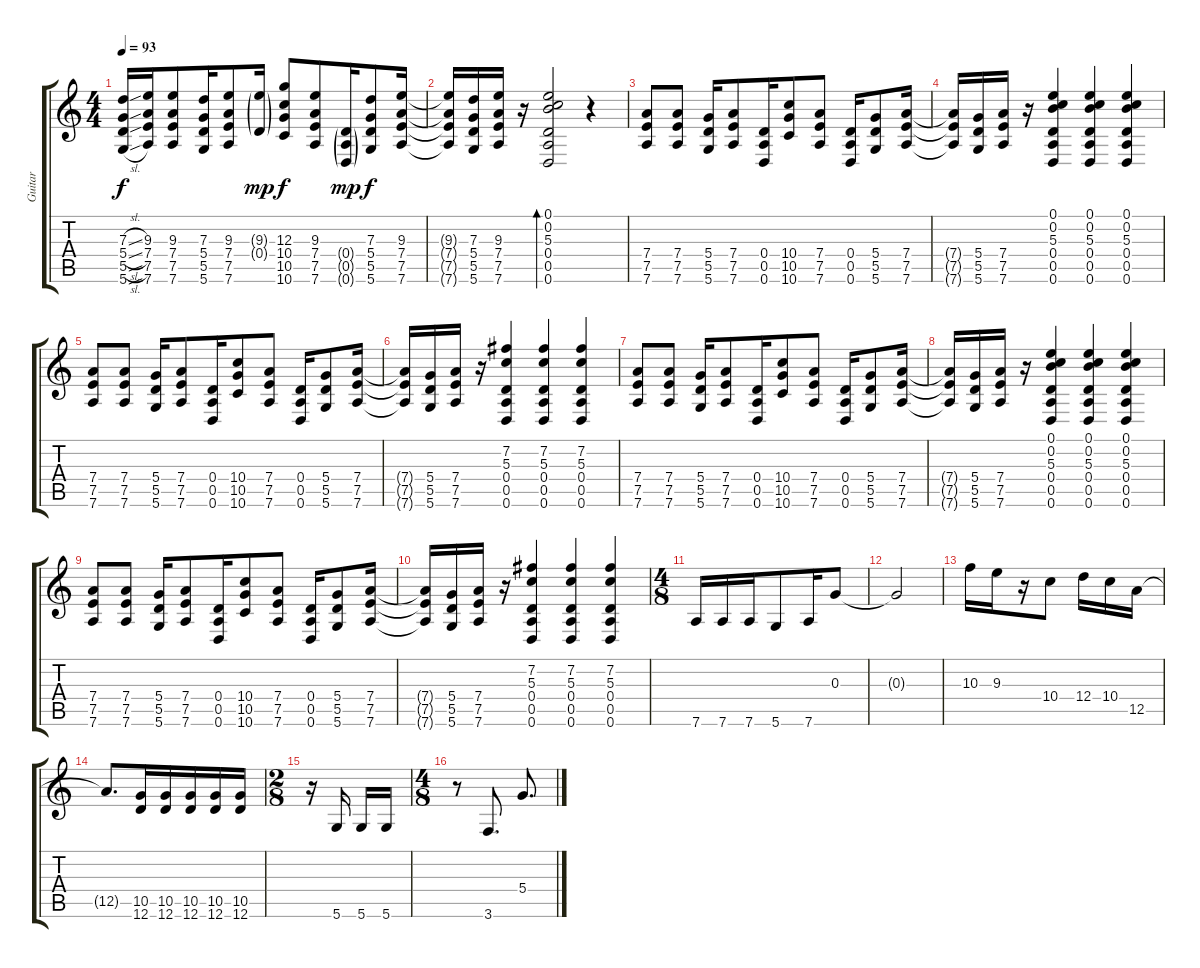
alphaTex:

\track ("Guitar" "Guitar") {instrument overdrivenguitar}
\staff {score tabs}
\tuning (E4 B3 G3 D3 A2 D2) {hide}
\ts (4 4)
\tempo 93
\clef g2
\ks c
(7.3{sl} 5.4{sl} 5.5{sl} 5.6{sl}).16{dy f instrument electricguitarclean beam merge} (9.3 7.4 7.5 7.6).16 (9.3 7.4 7.5 7.6).8{beam merge} (7.3 5.4 5.5 5.6).16 (9.3 7.4 7.5 7.6).8 (9.3{g} 0.4{g}).16{dy mp} (12.3 10.4 10.5 10.6).8{dy f} (9.3 7.4 7.5 7.6).8{beam merge} (0.4{g} 0.5{g} 0.6{g}).16{dy mp} (7.3 5.4 5.5 5.6).8{dy f beam merge} (9.3 7.4 7.5 7.6).16 |
\ks aminor
(9.3{t} 7.4{t} 7.5{t} 7.6{t}).16 (7.3 5.4 5.5 5.6).16 (9.3 7.4 7.5 7.6).16{beam merge} r.16{beam merge} (0.1 0.2 5.3 0.4 0.5 0.6).2{bd 120 beam merge} r.4{instrument overdrivenguitar} |
(7.4 7.5 7.6).8 (7.4 7.5 7.6).8 (5.4 5.5 5.6).16{beam merge} (7.4 7.5 7.6).8 (0.4 0.5 0.6).16{beam merge} (10.4 10.5 10.6).8 (7.4 7.5 7.6).8 (0.4 0.5 0.6).16 (5.4 5.5 5.6).8 (7.4 7.5 7.6).16 |
(7.4{t} 7.5{t} 7.6{t}).16{beam merge} (5.4 5.5 5.6).16 (7.4 7.5 7.6).16{beam merge} r.16{beam merge} (0.1 0.2 5.3 0.4 0.5 0.6).4{beam merge} (0.1 0.2 5.3 0.4 0.5 0.6).4{beam merge} (0.1 0.2 5.3 0.4 0.5 0.6).4 |
(7.4 7.5 7.6).8 (7.4 7.5 7.6).8 (5.4 5.5 5.6).16{beam merge} (7.4 7.5 7.6).8 (0.4 0.5 0.6).16{beam merge} (10.4 10.5 10.6).8 (7.4 7.5 7.6).8 (0.4 0.5 0.6).16 (5.4 5.5 5.6).8 (7.4 7.5 7.6).16 |
(7.4{t} 7.5{t} 7.6{t}).16{beam merge} (5.4 5.5 5.6).16 (7.4 7.5 7.6).16{beam merge} r.16{beam merge} (7.2 5.3 0.4 0.5 0.6).4{beam merge} (7.2 5.3 0.4 0.5 0.6).4{beam merge} (7.2 5.3 0.4 0.5 0.6).4 |
(7.4 7.5 7.6).8 (7.4 7.5 7.6).8 (5.4 5.5 5.6).16{beam merge} (7.4 7.5 7.6).8 (0.4 0.5 0.6).16{beam merge} (10.4 10.5 10.6).8 (7.4 7.5 7.6).8 (0.4 0.5 0.6).16 (5.4 5.5 5.6).8 (7.4 7.5 7.6).16 |
(7.4{t} 7.5{t} 7.6{t}).16{beam merge} (5.4 5.5 5.6).16 (7.4 7.5 7.6).16{beam merge} r.16{beam merge} (0.1 0.2 5.3 0.4 0.5 0.6).4{beam merge} (0.1 0.2 5.3 0.4 0.5 0.6).4{beam merge} (0.1 0.2 5.3 0.4 0.5 0.6).4 |
(7.4 7.5 7.6).8 (7.4 7.5 7.6).8 (5.4 5.5 5.6).16{beam merge} (7.4 7.5 7.6).8 (0.4 0.5 0.6).16{beam merge} (10.4 10.5 10.6).8 (7.4 7.5 7.6).8 (0.4 0.5 0.6).16 (5.4 5.5 5.6).8 (7.4 7.5 7.6).16 |
(7.4{t} 7.5{t} 7.6{t}).16{beam merge} (5.4 5.5 5.6).16 (7.4 7.5 7.6).16{beam merge} r.16{beam merge} (7.2 5.3 0.4 0.5 0.6).4{beam merge} (7.2 5.3 0.4 0.5 0.6).4{beam merge} (7.2 5.3 0.4 0.5 0.6).4 |
\ts (4 8)
7.6.16{instrument electricguitarclean} 7.6.16 7.6.16 5.6.8{beam merge} 7.6.16 0.3.8 |
0.3{t}.2 |
10.3.16{beam merge} 9.3.16{beam merge} r.16 10.4.8 12.4.16 10.4.16 12.5.16 |
12.5{t}.8{d beam merge} (10.5 12.6).16{beam merge} (10.5 12.6).16 (10.5 12.6).16{beam merge} (10.5 12.6).16 (10.5 12.6).16 |
\ts (2 8)
r.16 5.6.16 5.6.16{beam merge} 5.6.16 |
\ts (4 8)
r.8{beam merge} 3.6.8{d} 5.4.8{d}
